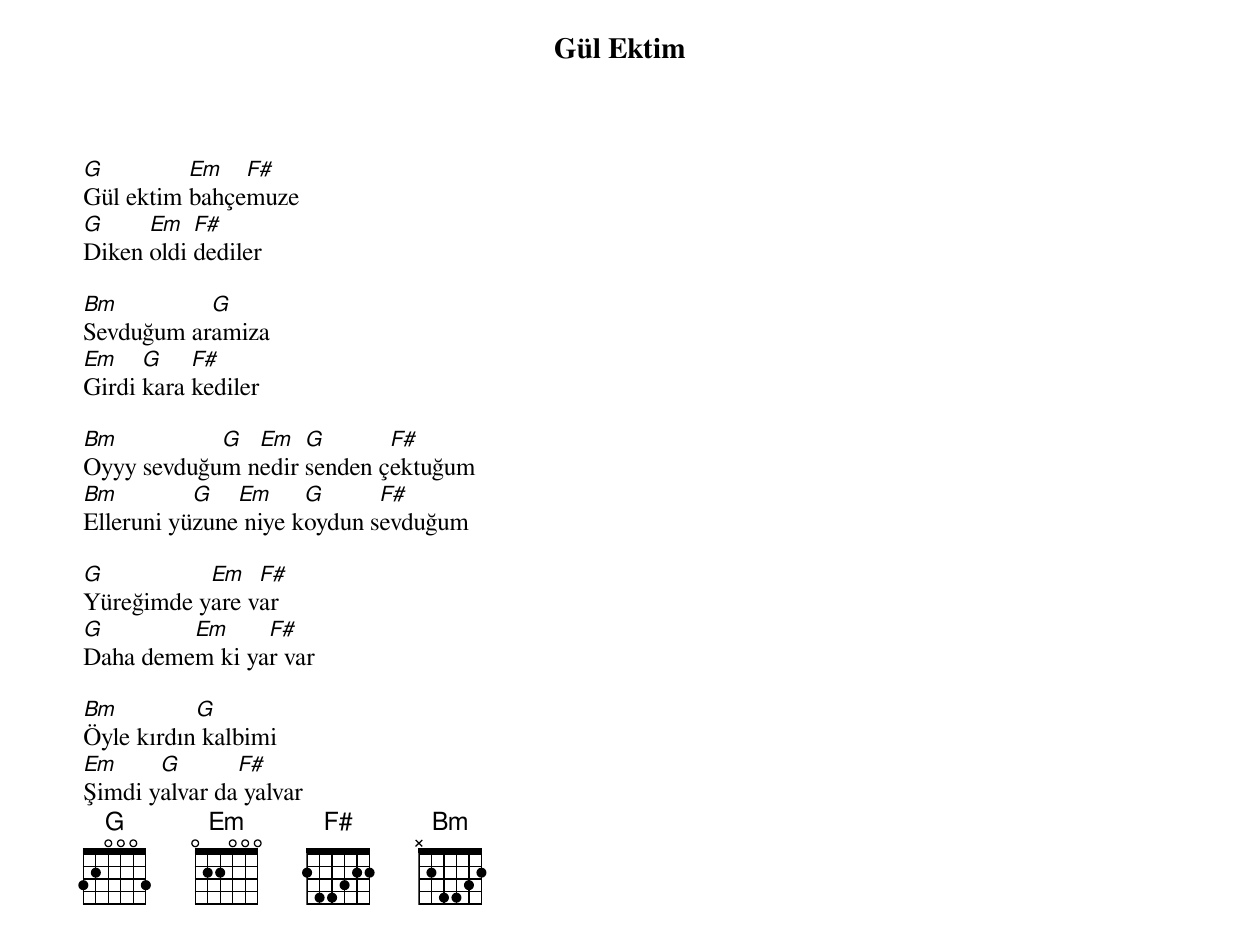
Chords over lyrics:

{title: Gül Ektim}
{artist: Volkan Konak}

G         Em   F#
Gül ektim bahçemuze
G     Em   F#
Diken oldi dediler

Bm         G
Sevduğum aramiza
Em    G    F#
Girdi kara kediler

Bm          G  Em   G       F#
Oyyy sevduğum nedir senden çektuğum
Bm         G   Em     G      F#
Elleruni yüzune niye koydun sevduğum

G          Em   F#
Yüreğimde yare var
G        Em     F#
Daha demem ki yar var

Bm         G
Öyle kırdın kalbimi
Em     G       F#
Şimdi yalvar da yalvar
